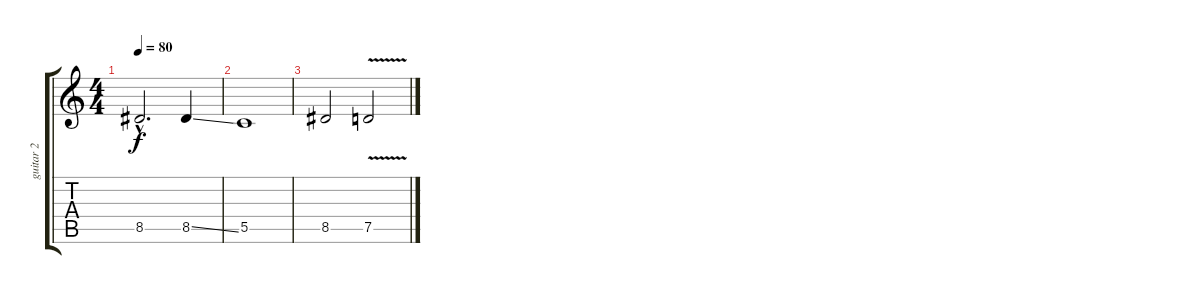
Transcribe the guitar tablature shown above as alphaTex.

\track ("guitar 2" "guitar 2") {instrument overdrivenguitar}
\staff {score tabs}
\tuning (D4 A3 F3 C3 G2 C2) {hide}
\ts (4 4)
\tempo 80
\clef g2
\ks c
8.5{hac}.2{d dy f} 8.5{ss}.4 |
5.5.1 |
8.5.2 7.5{v}.2
